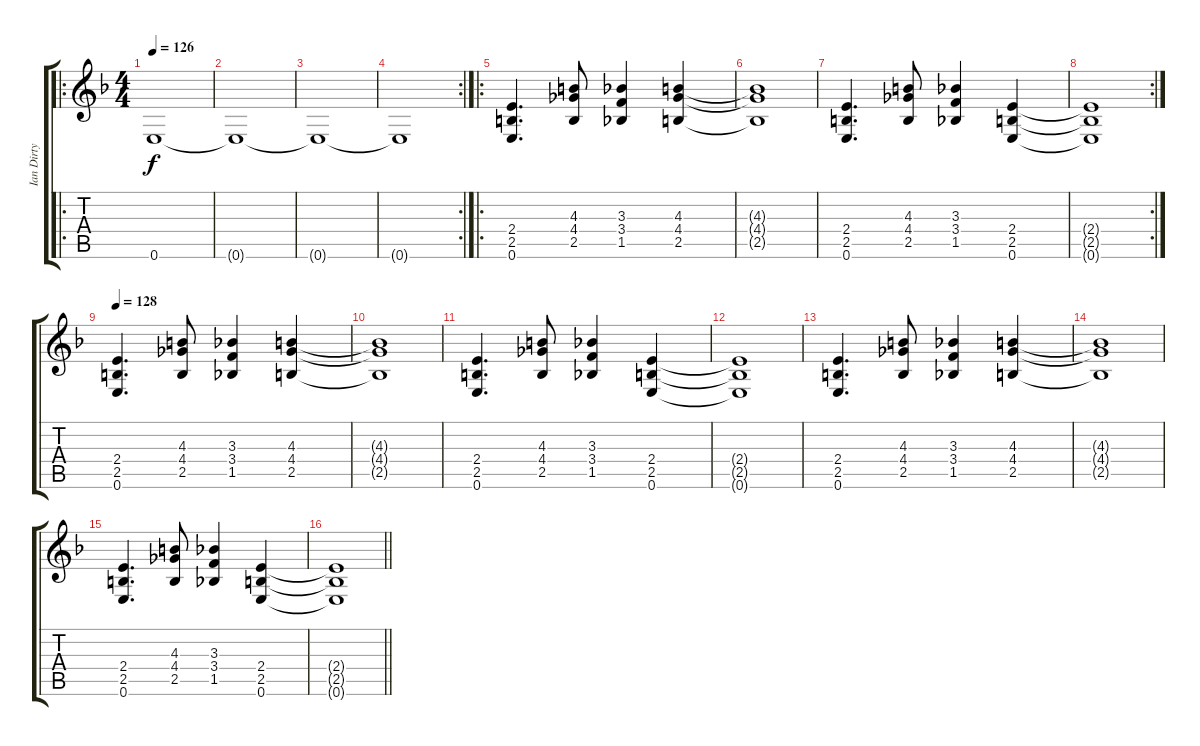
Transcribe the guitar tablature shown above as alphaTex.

\track ("Ian Dirty" "Ian Dirty") {instrument distortionguitar}
\staff {score tabs}
\tuning (E4 B3 G3 D3 A2 E2) {hide}
\ro
\ts (4 4)
\tempo 126
\clef g2
\ks f
0.6.1{dy f instrument distortionguitar} |
0.6{t}.1 |
0.6{t}.1 |
\rc 2
0.6{t}.1 |
\ro
(2.4 2.5 0.6).4{d} (4.3 4.4 2.5).8 (3.3 3.4 1.5).4 (4.3 4.4 2.5).4 |
(4.3{t} 4.4{t} 2.5{t}).1 |
(2.4 2.5 0.6).4{d} (4.3 4.4 2.5).8 (3.3 3.4 1.5).4 (2.4 2.5 0.6).4 |
\rc 2
(2.4{t} 2.5{t} 0.6{t}).1 |
\tempo 128
(2.4 2.5 0.6).4{d} (4.3 4.4 2.5).8 (3.3 3.4 1.5).4 (4.3 4.4 2.5).4 |
(4.3{t} 4.4{t} 2.5{t}).1 |
(2.4 2.5 0.6).4{d} (4.3 4.4 2.5).8 (3.3 3.4 1.5).4 (2.4 2.5 0.6).4 |
(2.4{t} 2.5{t} 0.6{t}).1 |
(2.4 2.5 0.6).4{d} (4.3 4.4 2.5).8 (3.3 3.4 1.5).4 (4.3 4.4 2.5).4 |
(4.3{t} 4.4{t} 2.5{t}).1 |
(2.4 2.5 0.6).4{d} (4.3 4.4 2.5).8 (3.3 3.4 1.5).4 (2.4 2.5 0.6).4 |
\barLineRight lightlight
(2.4{t} 2.5{t} 0.6{t}).1
